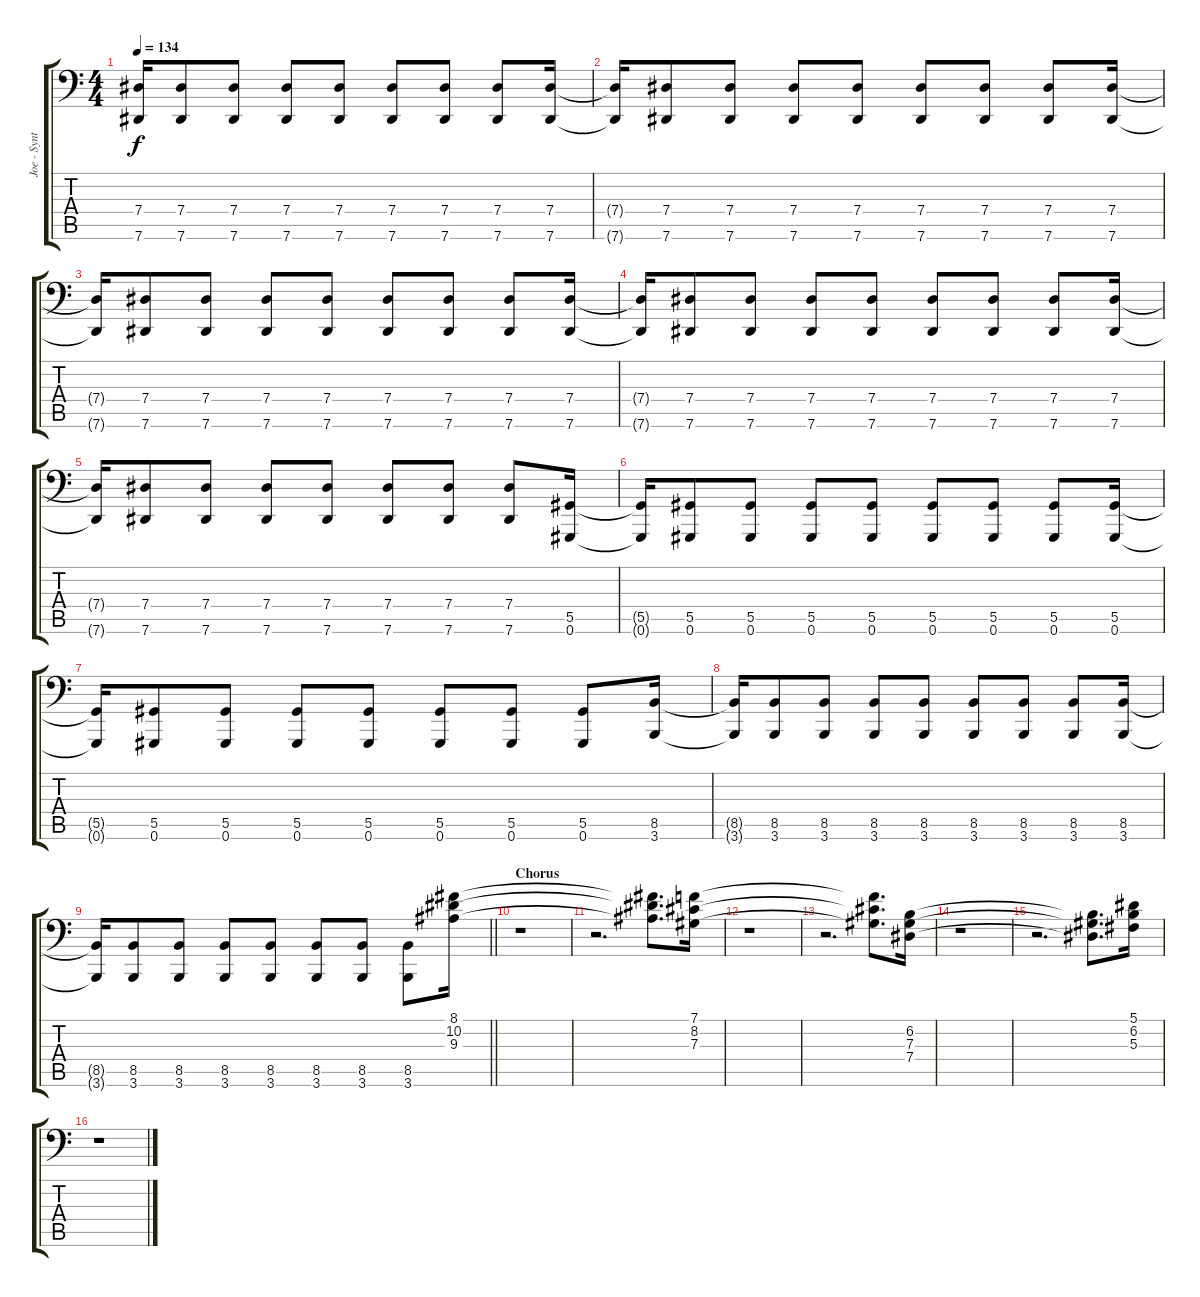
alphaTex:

\track ("Joe - Synth (3 Step Down Drop G#)" "Joe - Synt") {instrument lead8bassandlead}
\staff {score tabs}
\tuning (Bb3 F3 Db3 Ab2 Eb2 Ab1) {hide}
\ts (4 4)
\tempo 134
\clef f4
\ks c
(7.4{t} 7.6{t}).16{dy f} (7.4 7.6).8 (7.4 7.6).8 (7.4 7.6).8 (7.4 7.6).8 (7.4 7.6).8 (7.4 7.6).8 (7.4 7.6).8 (7.4 7.6).16 |
(7.4{t} 7.6{t}).16 (7.4 7.6).8 (7.4 7.6).8 (7.4 7.6).8 (7.4 7.6).8 (7.4 7.6).8 (7.4 7.6).8 (7.4 7.6).8 (7.4 7.6).16 |
(7.4{t} 7.6{t}).16 (7.4 7.6).8 (7.4 7.6).8 (7.4 7.6).8 (7.4 7.6).8 (7.4 7.6).8 (7.4 7.6).8 (7.4 7.6).8 (7.4 7.6).16 |
(7.4{t} 7.6{t}).16 (7.4 7.6).8 (7.4 7.6).8 (7.4 7.6).8 (7.4 7.6).8 (7.4 7.6).8 (7.4 7.6).8 (7.4 7.6).8 (7.4 7.6).16 |
(7.4{t} 7.6{t}).16 (7.4 7.6).8 (7.4 7.6).8 (7.4 7.6).8 (7.4 7.6).8 (7.4 7.6).8 (7.4 7.6).8 (7.4 7.6).8 (5.5 0.6).16 |
(5.5{t} 0.6{t}).16 (5.5 0.6).8 (5.5 0.6).8 (5.5 0.6).8 (5.5 0.6).8 (5.5 0.6).8 (5.5 0.6).8 (5.5 0.6).8 (5.5 0.6).16 |
(5.5{t} 0.6{t}).16 (5.5 0.6).8 (5.5 0.6).8 (5.5 0.6).8 (5.5 0.6).8 (5.5 0.6).8 (5.5 0.6).8 (5.5 0.6).8 (8.5 3.6).16 |
(8.5{t} 3.6{t}).16 (8.5 3.6).8 (8.5 3.6).8 (8.5 3.6).8 (8.5 3.6).8 (8.5 3.6).8 (8.5 3.6).8 (8.5 3.6).8 (8.5 3.6).16 |
\barLineRight lightlight
(8.5{t} 3.6{t}).16 (8.5 3.6).8 (8.5 3.6).8 (8.5 3.6).8 (8.5 3.6).8 (8.5 3.6).8 (8.5 3.6).8 (8.5 3.6).8 (8.1 10.2 9.3).16{instrument lead3calliope} |
\section ("" "Chorus")
r.1 |
r.2{d} (8.1{t} 10.2{t} 9.3{t}).8{d} (7.1 8.2 7.3).16 |
r.1 |
r.2{d} (7.1{t} 8.2{t} 7.3{t}).8{d} (6.2 7.3 7.4).16 |
r.1 |
r.2{d} (6.2{t} 7.3{t} 7.4{t}).8{d} (5.1 6.2 5.3).16 |
r.1
